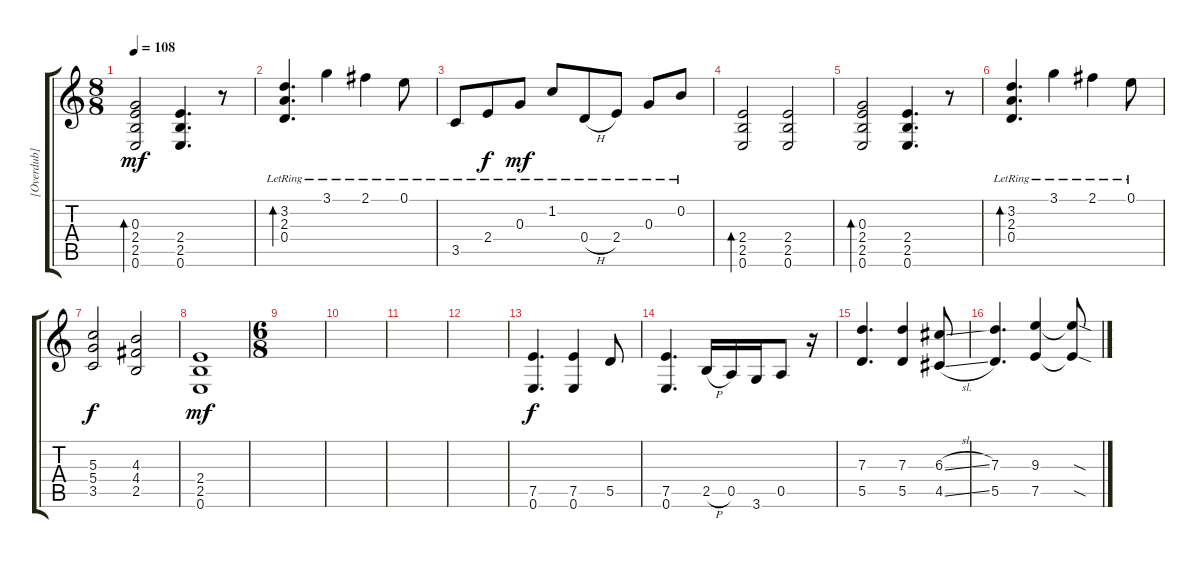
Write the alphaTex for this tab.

\track ("[Overdub]" "[Overdub]") {instrument distortionguitar}
\staff {score tabs}
\tuning (E4 B3 G3 D3 A2 E2) {hide}
\ts (8 8)
\tempo 108
\clef g2
\ks c
(0.3 2.4 2.5 0.6).2{bd 60 dy mf} (2.4 2.5 0.6).4{d} r.8 |
(3.2{lr} 2.3{lr} 0.4{lr}).4{d bd 60} 3.1{lr}.4 2.1{lr}.4 0.1{lr}.8 |
3.5{lr}.8 2.4{lr}.8{dy f} 0.3{lr}.8{dy mf} 1.2{lr}.8 0.4{h lr}.8 2.4{lr}.8 0.3{lr}.8 0.2{lr}.8 |
(2.4 2.5 0.6).2{bd 60} (2.4 2.5 0.6).2 |
(0.3 2.4 2.5 0.6).2{bd 60} (2.4 2.5 0.6).4{d} r.8 |
(3.2{lr} 2.3{lr} 0.4{lr}).4{d bd 60} 3.1{lr}.4 2.1{lr}.4 0.1{lr}.8 |
(5.3 5.4 3.5).2{dy f} (4.3 4.4 2.5).2 |
(2.4 2.5 0.6).1{dy mf} |
\ts (6 8)
|
|
|
|
(7.5 0.6).4{d dy f volume 14 balance 15 instrument distortionguitar} (7.5 0.6).4 5.5.8 |
(7.5 0.6).4{d} 2.5{h}.16 0.5.16 3.6.16 0.5.8 r.16 |
(7.3 5.5).4{d} (7.3 5.5).4 (6.3{sl} 4.5{sl}).8 |
(7.3 5.5).4{d} (9.3 7.5).4 (9.3{sod t} 7.5{sod t}).8
